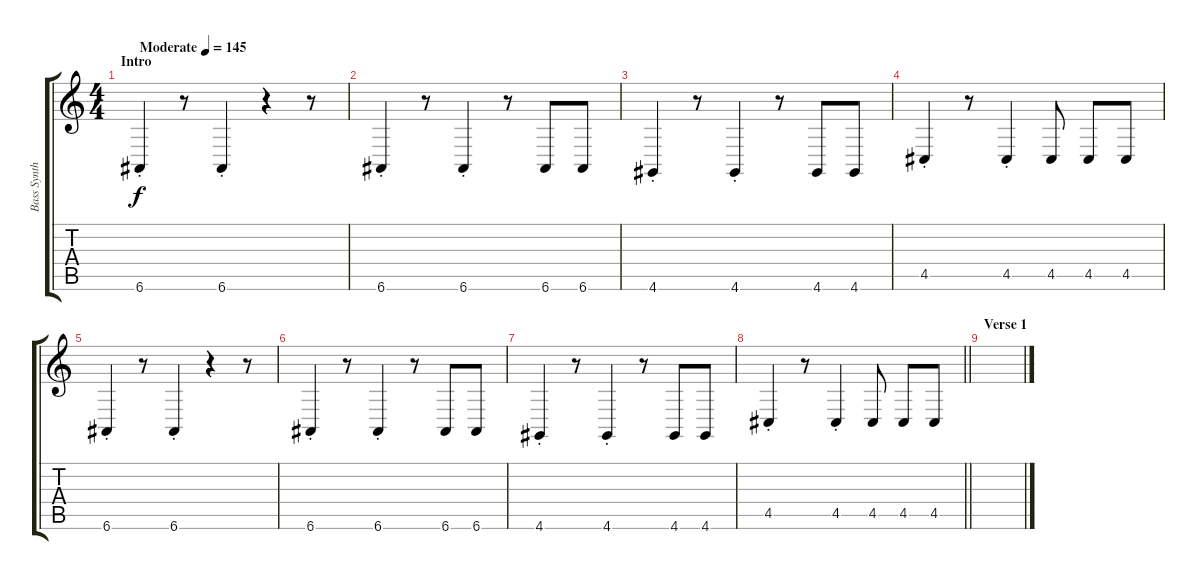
\track ("Bass Synth" "Bass Synth") {instrument lead8bassandlead}
\staff {score tabs}
\tuning (E4 B3 G3 D3 A2 E2) {hide}
\ts (4 4)
\section ("" "Intro")
\tempo (145 "Moderate")
\clef g2
\ks c
6.6{st}.4{dy f instrument lead8bassandlead} r.8 6.6{st}.4 r.4 r.8 |
6.6{st}.4 r.8 6.6{st}.4 r.8 6.6.8 6.6.8 |
4.6{st}.4 r.8 4.6{st}.4 r.8 4.6.8 4.6.8 |
4.5{st}.4 r.8 4.5{st}.4 4.5.8 4.5.8 4.5.8 |
6.6{st}.4 r.8 6.6{st}.4 r.4 r.8 |
6.6{st}.4 r.8 6.6{st}.4 r.8 6.6.8 6.6.8 |
4.6{st}.4 r.8 4.6{st}.4 r.8 4.6.8 4.6.8 |
\barLineRight lightlight
4.5{st}.4 r.8 4.5{st}.4 4.5.8 4.5.8 4.5.8 |
\section ("" "Verse 1")
